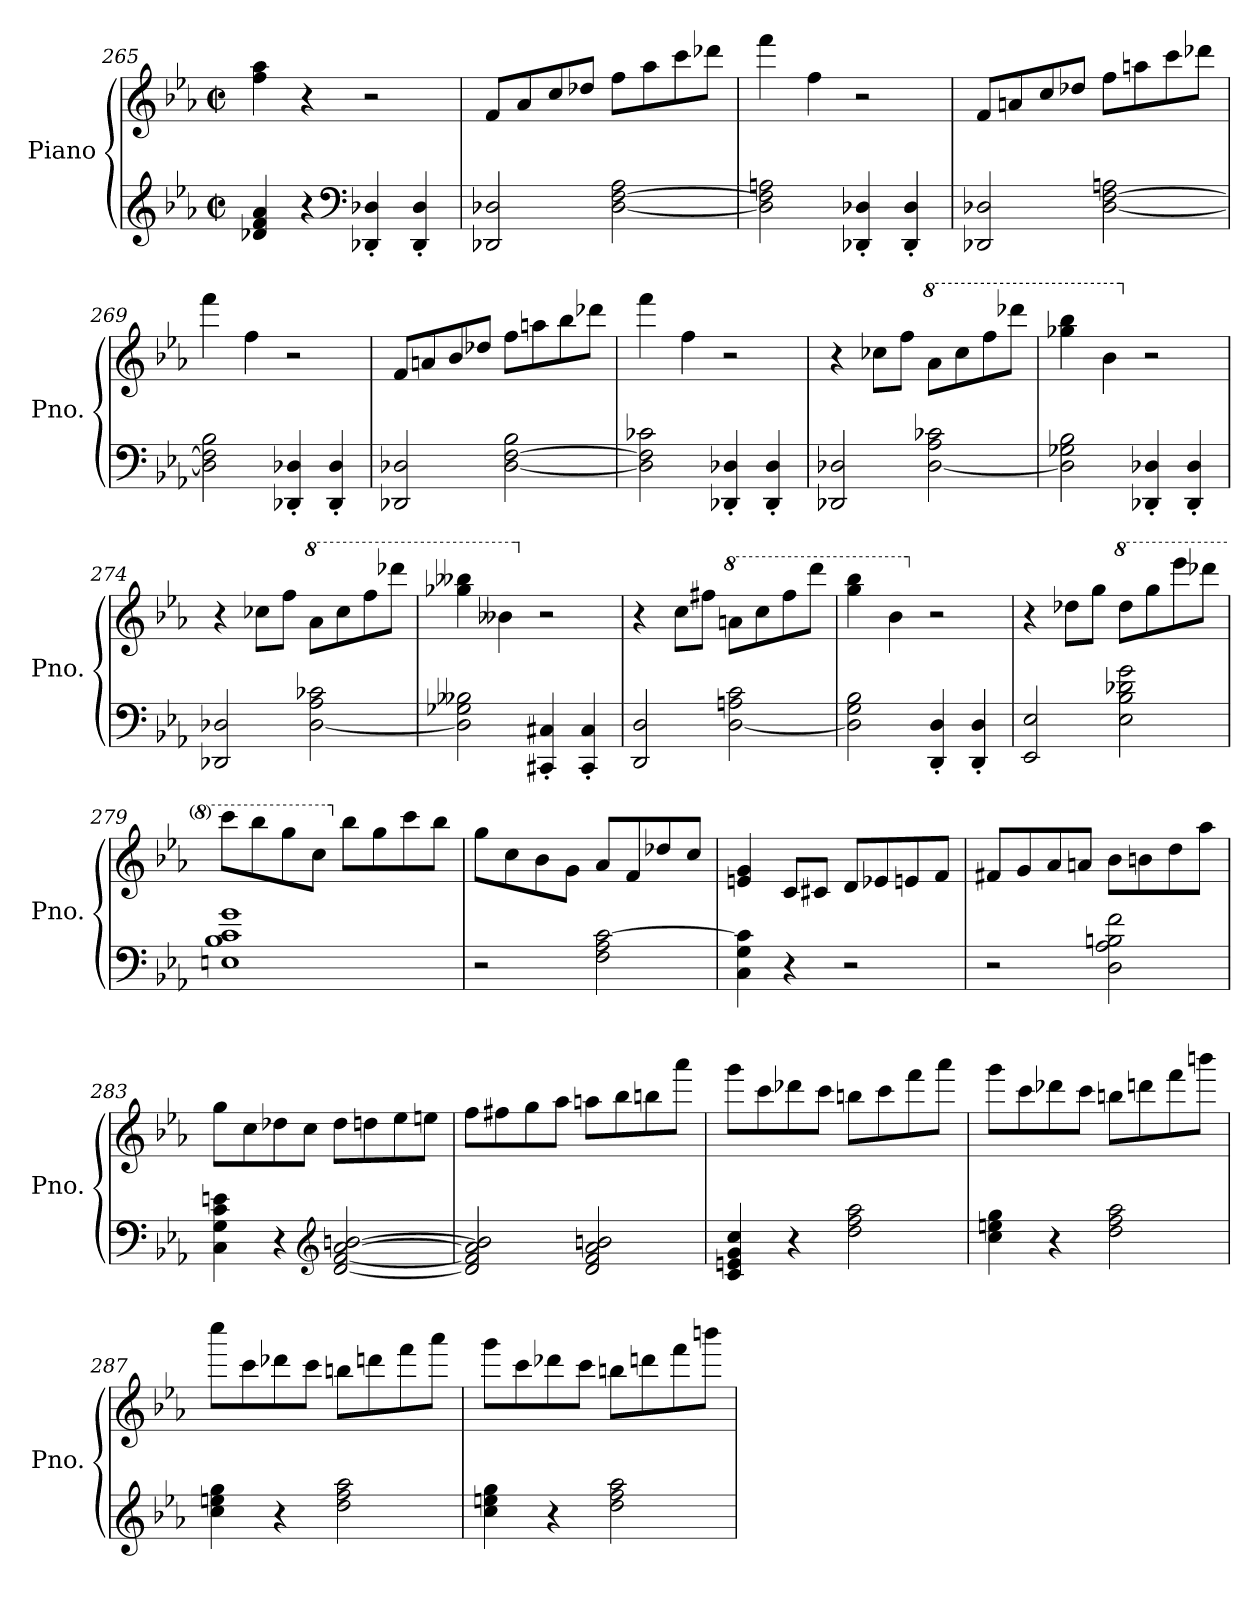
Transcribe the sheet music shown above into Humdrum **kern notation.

**kern	**kern
*part1	*part1
*staff2	*staff1
*I"Piano	*
*I'Pno.	*
*clefG2	*clefG2
*k[b-e-a-]	*k[b-e-a-]
*M2/2	*M2/2
*met(c|)	*met(c|)
=265	=265
4d-X/ 4f/ 4a-/	4ff\ 4aa-\
4r	4r
*clefF4	*
4DD-X/' 4D-X/'	2r
4DD-/' 4D-/'	.
=266	=266
2DD-X/ 2D-X/	8f/L
.	8a-/
.	8cc/
.	8dd-X/J
[2D-\ [2F\ 2A-\	8ff\L
.	8aa-\
.	8ccc\
.	8ddd-X\J
=267	=267
2D-\] 2F\] 2An\	4fff\
.	4ff\
4DD-X/' 4D-X/'	2r
4DD-/' 4D-/'	.
!!LO:LB:g=z
=268	=268
2DD-X/ 2D-X/	8f/L
.	8an/
.	8cc/
.	8dd-X/J
[2D-\ [2F\ 2An\	8ff\L
.	8aan\
.	8ccc\
.	8ddd-X\J
=269	=269
2D-\] 2F\] 2B-\	4fff\
.	4ff\
4DD-X/' 4D-X/'	2r
4DD-/' 4D-/'	.
=270	=270
2DD-X/ 2D-X/	8f/L
.	8an/
.	8b-/
.	8dd-X/J
[2D-\ [2F\ 2B-\	8ff\L
.	8aan\
.	8bb-\
.	8ddd-X\J
=271	=271
2D-\] 2F\] 2c-X\	4fff\
.	4ff\
4DD-X/' 4D-X/'	2r
4DD-/' 4D-/'	.
=272	=272
2DD-X/ 2D-X/	4r
.	8cc-X\L
.	8ff\J
*	*8va
[2D-\ 2A-\ 2c-X\	8aa-\L
.	8ccc-\
.	8fff\
.	8dddd-X\J
=273	=273
2D-\] 2G-X\ 2B-\	4ggg-X\ 4bbb-\
.	4bb-\
*	*X8va
4DD-X/' 4D-X/'	2r
4DD-/' 4D-/'	.
=274	=274
2DD-X/ 2D-X/	4r
.	8cc-X\L
.	8ff\J
*	*8va
[2D-\ 2A-\ 2c-X\	8aa-\L
.	8ccc-\
.	8fff\
.	8dddd-X\J
!!LO:LB:g=z
=275	=275
2D-\] 2G-X\ 2B--X\	4ggg-X\ 4bbb--X\
.	4bb--X\
*	*X8va
4CC#X/' 4C#X/'	2r
4CC#/' 4C#/'	.
=276	=276
2DD/ 2D/	4r
.	8cc\L
.	8ff#X\J
*	*8va
[2D\ 2An\ 2c\	8aan\L
.	8ccc\
.	8fff#\
.	8dddd\J
=277	=277
2D\] 2G\ 2B-\	4ggg\ 4bbb-\
.	4bb-\
*	*X8va
4DD/' 4D/'	2r
4DD/' 4D/'	.
=278	=278
2EE-/ 2E-/	4r
.	8dd-X\L
.	8gg\J
*	*8va
2E-\ 2B-\ 2d-X\ 2g\	8ddd-\L
.	8ggg\
.	8eeee-\
.	8dddd-X\J
=279	=279
1En 1B- 1c 1g	8cccc\L
.	8bbb-\
.	8ggg\
.	8ccc\J
*	*X8va
.	8bb-\L
.	8gg\
.	8ccc\
.	8bb-\J
=280	=280
2r	8gg\L
.	8cc\
.	8b-\
.	8g\J
2F\ 2A-\ [2c\	8a-/L
.	8f/
.	8dd-X/
.	8cc/J
=281	=281
4C\ 4G\ 4c\]	4en/ 4g/
4r	8c/L
.	8c#X/J
2r	8d/L
.	8e-X/
.	8en/
.	8f/J
!!LO:LB:g=z
=282	=282
2r	8f#X/L
.	8g/
.	8a-/
.	8an/J
2D\ 2A-\ 2Bn\ 2f\	8b-\L
.	8bn\
.	8dd\
.	8aa-\J
=283	=283
4C\ 4G\ 4c\ 4en\	8gg\L
.	8cc\
4r	8dd-X\
.	8cc\J
*clefG2	*
[2d/ [2f/ [2a-/ [2bn/	8dd-\L
.	8ddn\
.	8ee-\
.	8een\J
=284	=284
2d/] 2f/] 2a-/] 2b/]	8ff\L
.	8ff#X\
.	8gg\
.	8aa-\J
2d/ 2f/ 2a-/ 2bn/	8aan\L
.	8bb-\
.	8bbn\
.	8aaa-\J
=285	=285
4c/ 4en/ 4g/ 4cc/	8ggg\L
.	8ccc\
4r	8ddd-X\
.	8ccc\J
2dd\ 2ff\ 2aa-\	8bbn\L
.	8ccc\
.	8fff\
.	8aaa-\J
=286	=286
4cc\ 4een\ 4gg\	8ggg\L
.	8ccc\
4r	8ddd-X\
.	8ccc\J
2dd\ 2ff\ 2aa-\	8bbn\L
.	8dddn\
.	8fff\
.	8bbbn\J
!!LO:LB:g=z
=287	=287
4cc\ 4een\ 4gg\	8cccc\L
.	8ccc\
4r	8ddd-X\
.	8ccc\J
2dd\ 2ff\ 2aa-\	8bbn\L
.	8dddn\
.	8fff\
.	8aaa-\J
=288	=288
4cc\ 4een\ 4gg\	8ggg\L
.	8ccc\
4r	8ddd-X\
.	8ccc\J
2dd\ 2ff\ 2aa-\	8bbn\L
.	8dddn\
.	8fff\
.	8bbbn\J
=	=
*-	*-
